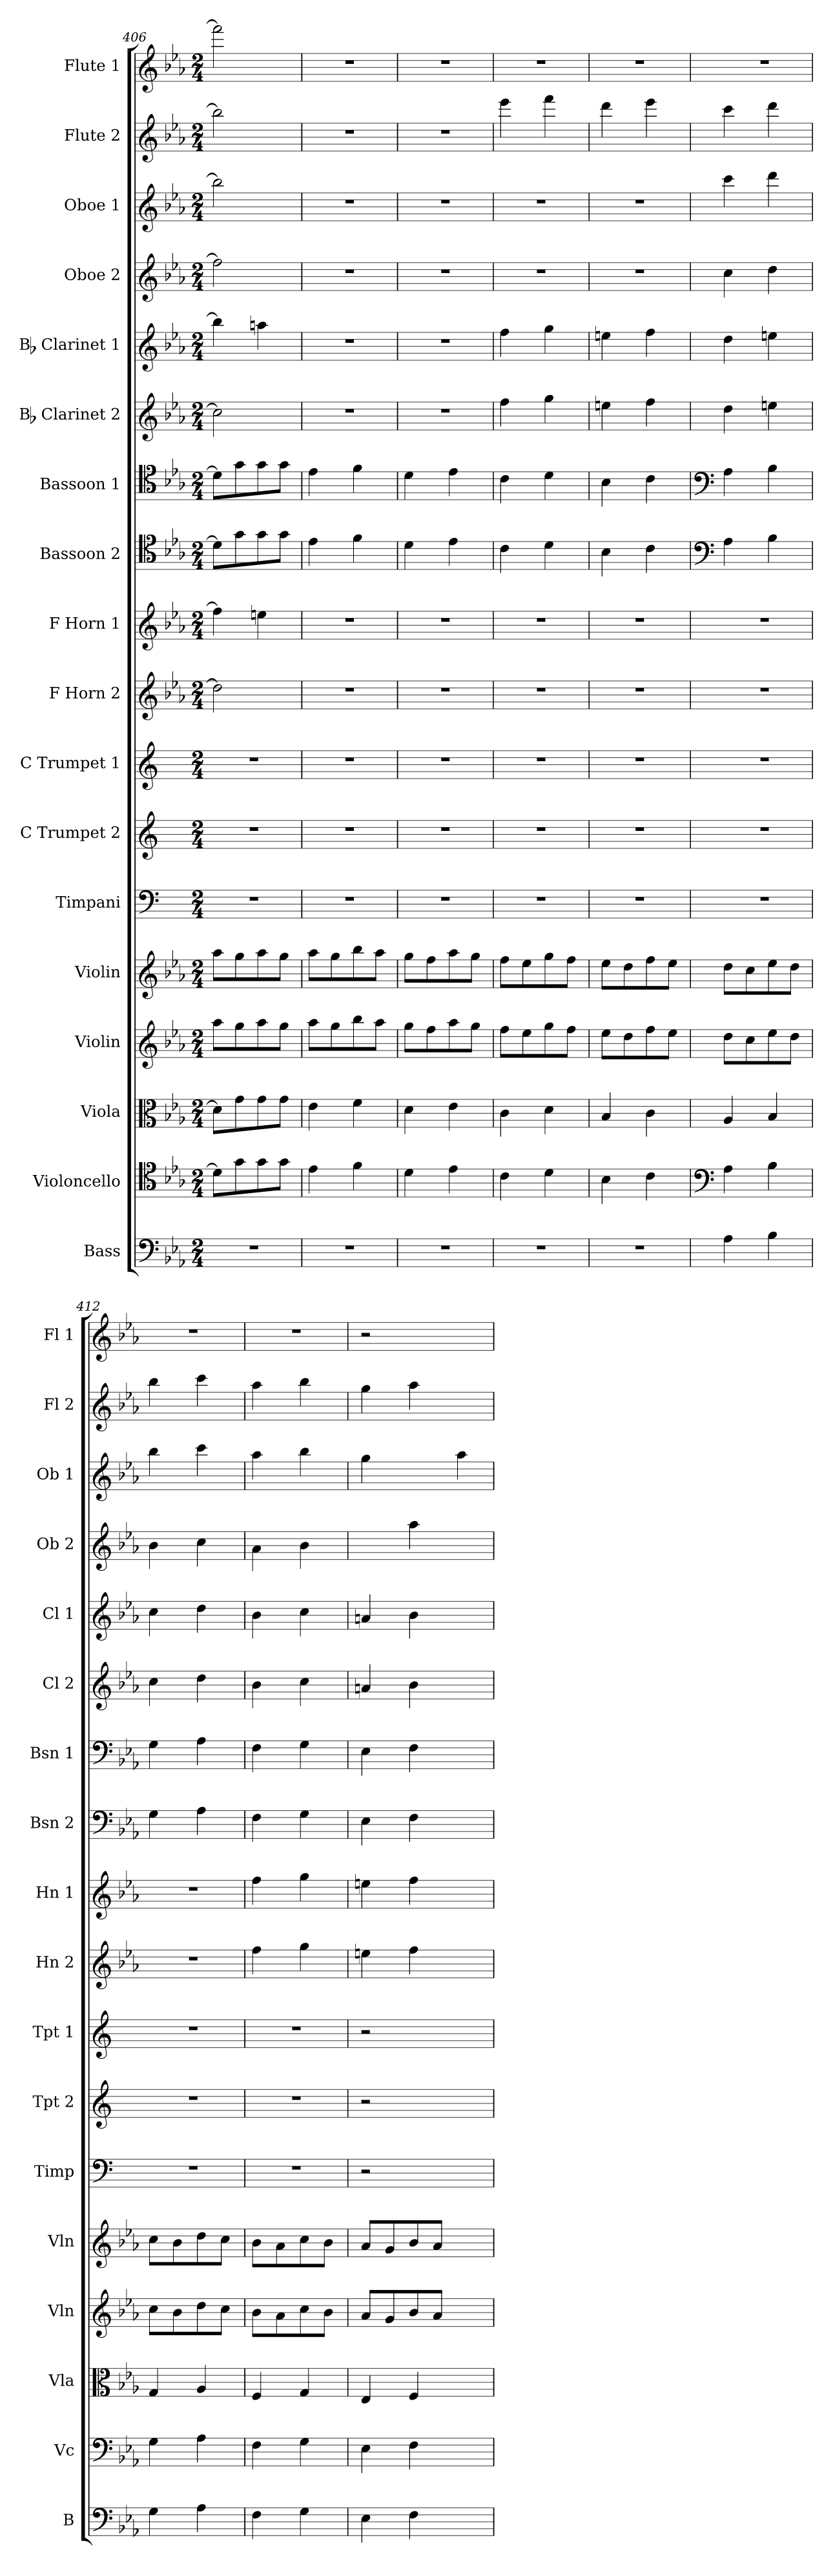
**kern	**kern	**kern	**kern	**kern	**kern	**kern	**kern	**kern	**kern	**kern	**kern	**kern	**kern	**kern	**kern	**kern	**kern
*part18	*part17	*part16	*part15	*part14	*part13	*part12	*part11	*part10	*part9	*part8	*part7	*part6	*part5	*part4	*part3	*part2	*part1
*staff18	*staff17	*staff16	*staff15	*staff14	*staff13	*staff12	*staff11	*staff10	*staff9	*staff8	*staff7	*staff6	*staff5	*staff4	*staff3	*staff2	*staff1
*I"Bass	*I"Violoncello	*I"Viola	*I"Violin	*I"Violin	*I"Timpani	*I"C Trumpet 2	*I"C Trumpet 1	*I"F Horn 2	*I"F Horn 1	*I"Bassoon 2	*I"Bassoon 1	*I"Bb Clarinet 2	*I"Bb Clarinet 1	*I"Oboe 2	*I"Oboe 1	*I"Flute 2	*I"Flute 1
*I'B	*I'Vc	*I'Vla	*I'Vln	*I'Vln	*I'Timp	*I'Tpt 2	*I'Tpt 1	*I'Hn 2	*I'Hn 1	*I'Bsn 2	*I'Bsn 1	*I'Cl 2	*I'Cl 1	*I'Ob 2	*I'Ob 1	*I'Fl 2	*I'Fl 1
*clefF4	*clefC4	*clefC3	*clefG2	*clefG2	*clefF4	*clefG2	*clefG2	*clefG2	*clefG2	*clefC4	*clefC4	*clefG2	*clefG2	*clefG2	*clefG2	*clefG2	*clefG2
*ITrd7c12	*	*	*	*	*	*	*	*ITrd4c7	*ITrd4c7	*	*	*ITrd1c2	*ITrd1c2	*	*	*	*
*k[b-e-a-]	*k[b-e-a-]	*k[b-e-a-]	*k[b-e-a-]	*k[b-e-a-]	*k[]	*k[]	*k[]	*k[b-e-a-d-]	*k[b-e-a-d-]	*k[b-e-a-]	*k[b-e-a-]	*k[b-e-a-d-g-]	*k[b-e-a-d-g-]	*k[b-e-a-]	*k[b-e-a-]	*k[b-e-a-]	*k[b-e-a-]
*M2/4	*M2/4	*M2/4	*M2/4	*M2/4	*M2/4	*M2/4	*M2/4	*M2/4	*M2/4	*M2/4	*M2/4	*M2/4	*M2/4	*M2/4	*M2/4	*M2/4	*M2/4
=406	=406	=406	=406	=406	=406	=406	=406	=406	=406	=406	=406	=406	=406	=406	=406	=406	=406
2r	8dL]	8dL]	8aa-L	8aa-L	2r	2r	2r	2g]	4b-]	8dL]	8dL]	2b]	4aa-]	2ff\]	2bb\]	2bb\]	2fff\]
.	8g	8g	8gg	8gg	.	.	.	.	.	8g	8g	.	.	.	.	.	.
.	8g	8g	8aa-	8aa-	.	.	.	.	4an	8g	8g	.	4ggn	.	.	.	.
.	8gJ	8gJ	8ggJ	8ggJ	.	.	.	.	.	8gJ	8gJ	.	.	.	.	.	.
!!LO:PB:g=z
=407	=407	=407	=407	=407	=407	=407	=407	=407	=407	=407	=407	=407	=407	=407	=407	=407	=407
2r	4e-	4e-	8aa-L	8aa-L	2r	2r	2r	2r	2r	4e-	4e-	2r	2r	2r	2r	2r	2r
.	.	.	8gg	8gg	.	.	.	.	.	.	.	.	.	.	.	.	.
.	4f	4f	8bb-	8bb-	.	.	.	.	.	4f	4f	.	.	.	.	.	.
.	.	.	8aa-J	8aa-J	.	.	.	.	.	.	.	.	.	.	.	.	.
=408	=408	=408	=408	=408	=408	=408	=408	=408	=408	=408	=408	=408	=408	=408	=408	=408	=408
2r	4d	4d	8ggL	8ggL	2r	2r	2r	2r	2r	4d	4d	2r	2r	2r	2r	2r	2r
.	.	.	8ff	8ff	.	.	.	.	.	.	.	.	.	.	.	.	.
.	4e-	4e-	8aa-	8aa-	.	.	.	.	.	4e-	4e-	.	.	.	.	.	.
.	.	.	8ggJ	8ggJ	.	.	.	.	.	.	.	.	.	.	.	.	.
=409	=409	=409	=409	=409	=409	=409	=409	=409	=409	=409	=409	=409	=409	=409	=409	=409	=409
2r	4c	4c	8ffL	8ffL	2r	2r	2r	2r	2r	4c	4c	4ee-	4ee-	2r	2r	4eee-	2r
.	.	.	8ee-	8ee-	.	.	.	.	.	.	.	.	.	.	.	.	.
.	4d	4d	8gg	8gg	.	.	.	.	.	4d	4d	4ff	4ff	.	.	4fff	.
.	.	.	8ffJ	8ffJ	.	.	.	.	.	.	.	.	.	.	.	.	.
=410	=410	=410	=410	=410	=410	=410	=410	=410	=410	=410	=410	=410	=410	=410	=410	=410	=410
2r	4B-	4B-	8ee-L	8ee-L	2r	2r	2r	2r	2r	4B-	4B-	4dd	4ddn	2r	2r	4ddd	2r
.	.	.	8dd	8dd	.	.	.	.	.	.	.	.	.	.	.	.	.
.	4c	4c	8ff	8ff	.	.	.	.	.	4c	4c	4ee-	4ee-	.	.	4eee-	.
.	.	.	8ee-J	8ee-J	.	.	.	.	.	.	.	.	.	.	.	.	.
=411	=411	=411	=411	=411	=411	=411	=411	=411	=411	=411	=411	=411	=411	=411	=411	=411	=411
*	*clefF4	*	*	*	*	*	*	*	*	*clefF4	*clefF4	*	*	*	*	*	*
4AA-	4A-	4A-	8ddL	8ddL	2r	2r	2r	2r	2r	4A-	4A-	4cc	4cc	4cc\	4ccc\	4ccc	2r
.	.	.	8cc	8cc	.	.	.	.	.	.	.	.	.	.	.	.	.
4BB-	4B-	4B-	8ee-	8ee-	.	.	.	.	.	4B-	4B-	4dd	4ddn	4dd\	4ddd\	4ddd	.
.	.	.	8ddJ	8ddJ	.	.	.	.	.	.	.	.	.	.	.	.	.
=412	=412	=412	=412	=412	=412	=412	=412	=412	=412	=412	=412	=412	=412	=412	=412	=412	=412
4GG	4G	4G	8ccL	8ccL	2r	2r	2r	2r	2r	4G	4G	4b-	4b-	4b-\	4bb-\	4bb-	2r
.	.	.	8b-	8b-	.	.	.	.	.	.	.	.	.	.	.	.	.
4AA-	4A-	4A-	8dd	8dd	.	.	.	.	.	4A-	4A-	4cc	4cc	4cc\	4ccc\	4ccc	.
.	.	.	8ccJ	8ccJ	.	.	.	.	.	.	.	.	.	.	.	.	.
=413	=413	=413	=413	=413	=413	=413	=413	=413	=413	=413	=413	=413	=413	=413	=413	=413	=413
4FF	4F	4F	8b-L	8b-L	2r	2r	2r	4b-	4b-	4F	4F	4a-	4a-	4a-\	4aa-\	4aa-	2r
.	.	.	8a-	8a-	.	.	.	.	.	.	.	.	.	.	.	.	.
4GG	4G	4G	8cc	8cc	.	.	.	4cc	4cc	4G	4G	4b-	4b-	4b-\	4bb-\	4bb-	.
.	.	.	8b-J	8b-J	.	.	.	.	.	.	.	.	.	.	.	.	.
=414	=414	=414	=414	=414	=414	=414	=414	=414	=414	=414	=414	=414	=414	=414	=414	=414	=414
4EE-	4E-	4E-	8a-L	8a-L	2r	2r	2r	4a	4an	4E-	4E-	4g	4gn	4ryy	4gg\	4gg	2r
.	.	.	8g	8g	.	.	.	.	.	.	.	.	.	.	.	.	.
4FF	4F	4F	8b-	8b-	.	.	.	4b-	4b-	4F	4F	4a-	4a-	4aa-	4ryy	4aa-	.
.	.	.	8a-J	8a-J	.	.	.	.	.	.	.	.	.	.	.	.	.
4ryy	4ryy	4ryy	4ryy	4ryy	4ryy	4ryy	4ryy	4ryy	4ryy	4ryy	4ryy	4ryy	4ryy	4ryy	4aa-	4ryy	4ryy
=	=	=	=	=	=	=	=	=	=	=	=	=	=	=	=	=	=
*-	*-	*-	*-	*-	*-	*-	*-	*-	*-	*-	*-	*-	*-	*-	*-	*-	*-
